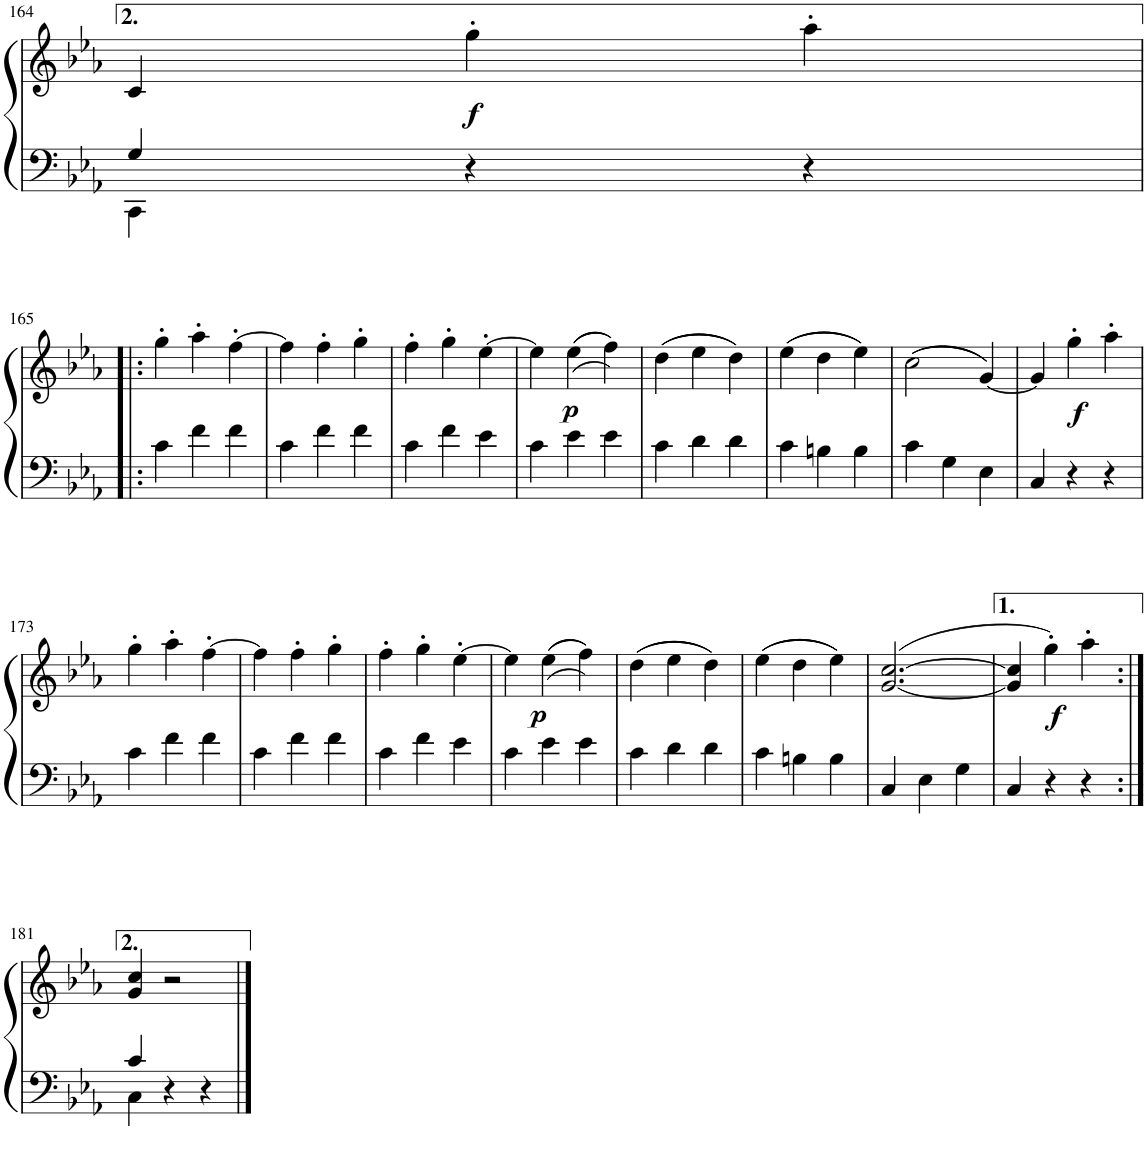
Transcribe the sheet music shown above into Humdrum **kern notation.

**kern	**kern	**dynam
*part1	*part1	*part1
*staff2	*staff1	*staff1/2
*I"Piano	*	*
*I'Pno.	*	*
!!LO:PB:g=z
*clefF4	*clefG2	*
*k[b-e-a-]	*k[b-e-a-]	*
*M3/4	*M3/4	*
=164	=164	=164
*^	*	*
4G/	4CC\	4c/	.
!	!	!	!LO:DY:b
4r	2ryy	4gg'\	f
4r	.	4aa-'\	.
*v	*v	*	*
!!LO:LB:g=z
=165!|:	=165!|:	=165!|:
4c\	4gg'\	.
4f\	4aa-'\	.
4f\	[4ff'\	.
=166	=166	=166
4c\	4ff\]	.
4f\	4ff'\	.
4f\	4gg'\	.
=167	=167	=167
4c\	4ff'\	.
4f\	4gg'\	.
4e-\	[4ee-'\	.
=168	=168	=168
4c\	4ee-\]	.
!	!	!LO:DY:b
4e-\	(((4ee-\	p
4e-\	4ff\)))	.
=169	=169	=169
4c\	((4dd\	.
4d\	4ee-\	.
4d\	4dd\))	.
=170	=170	=170
4c\	((4ee-\	.
4Bn\	4dd\	.
4B\	4ee-\))	.
=171	=171	=171
4c\	((2cc\	.
4G\	.	.
4E-\	[4g/))	.
=172	=172	=172
4C/	4g/]	.
!	!	!LO:DY:b
4r	4gg'\	f
4r	4aa-'\	.
!!LO:LB:g=z
=173	=173	=173
4c\	4gg'\	.
4f\	4aa-'\	.
4f\	[4ff'\	.
=174	=174	=174
4c\	4ff\]	.
4f\	4ff'\	.
4f\	4gg'\	.
=175	=175	=175
4c\	4ff'\	.
4f\	4gg'\	.
4e-\	[4ee-'\	.
=176	=176	=176
4c\	4ee-\]	.
!	!	!LO:DY:b
4e-\	(((4ee-\	p
4e-\	4ff\)))	.
=177	=177	=177
4c\	((4dd\	.
4d\	4ee-\	.
4d\	4dd\))	.
=178	=178	=178
4c\	((4ee-\	.
4Bn\	4dd\	.
4B\	4ee-\))	.
=179	=179	=179
4C/	([2.g/ [2.cc/	.
4E-\	.	.
4G\	.	.
=180	=180	=180
4C/	4g/] 4cc/]	.
!	!	!LO:DY:b
4r	4gg'\)	f
4r	4aa-'\	.
!!LO:LB:g=z
=181:|!	=181:|!	=181:|!
*^	*	*
4c/	4C\	4g/ 4cc/	.
4r	2ryy	2r	.
4r	.	.	.
*v	*v	*	*
==	==	==
*-	*-	*-
